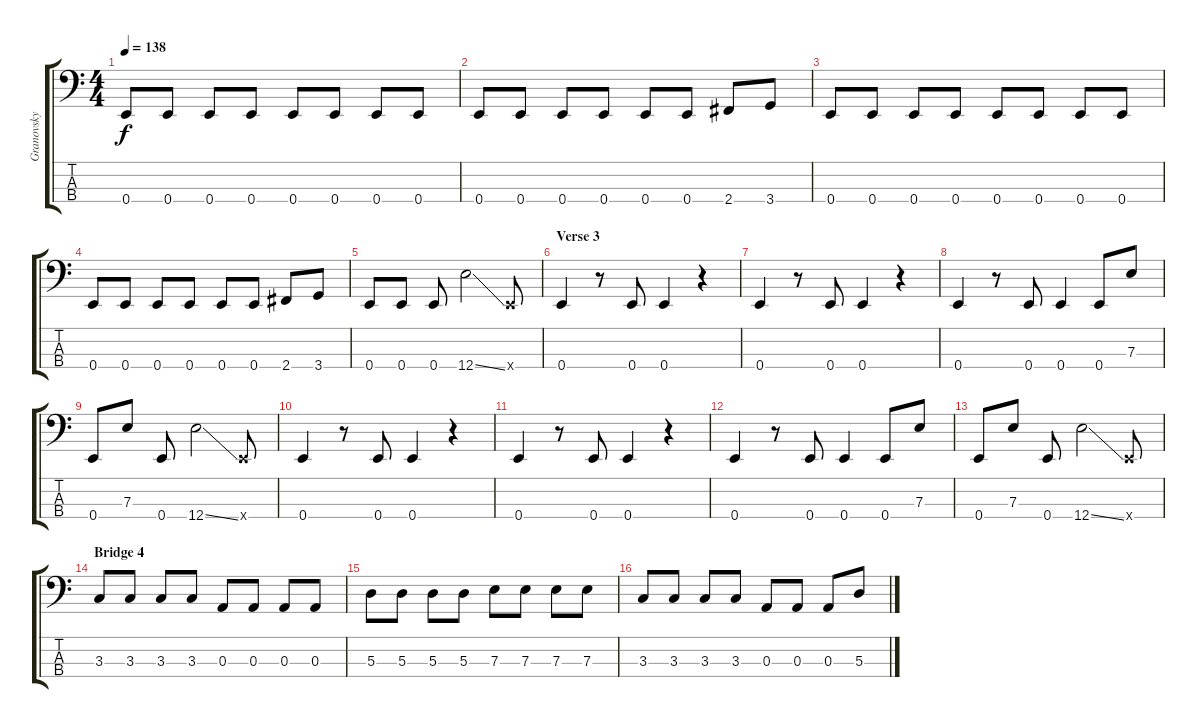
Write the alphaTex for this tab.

\track ("Granovsky" "Granovsky") {instrument electricbassfinger}
\staff {score tabs}
\tuning (G2 D2 A1 E1) {hide}
\ts (4 4)
\tempo 138
\clef f4
\ks c
0.4.8{dy f} 0.4.8 0.4.8 0.4.8 0.4.8 0.4.8 0.4.8 0.4.8 |
0.4.8 0.4.8 0.4.8 0.4.8 0.4.8 0.4.8 2.4.8 3.4.8 |
0.4.8 0.4.8 0.4.8 0.4.8 0.4.8 0.4.8 0.4.8 0.4.8 |
0.4.8 0.4.8 0.4.8 0.4.8 0.4.8 0.4.8 2.4.8 3.4.8 |
0.4.8 0.4.8 0.4.8 12.4{ss}.2 0.4{x}.8 |
\section ("" "Verse 3")
0.4.4 r.8 0.4.8 0.4.4 r.4 |
0.4.4 r.8 0.4.8 0.4.4 r.4 |
0.4.4 r.8 0.4.8 0.4.4 0.4.8 7.3.8 |
0.4.8 7.3.8 0.4.8 12.4{ss}.2 0.4{x}.8 |
0.4.4 r.8 0.4.8 0.4.4 r.4 |
0.4.4 r.8 0.4.8 0.4.4 r.4 |
0.4.4 r.8 0.4.8 0.4.4 0.4.8 7.3.8 |
0.4.8 7.3.8 0.4.8 12.4{ss}.2 0.4{x}.8 |
\section ("" "Bridge 4")
3.3.8 3.3.8 3.3.8 3.3.8 0.3.8 0.3.8 0.3.8 0.3.8 |
5.3.8 5.3.8 5.3.8 5.3.8 7.3.8 7.3.8 7.3.8 7.3.8 |
3.3.8 3.3.8 3.3.8 3.3.8 0.3.8 0.3.8 0.3.8 5.3.8
